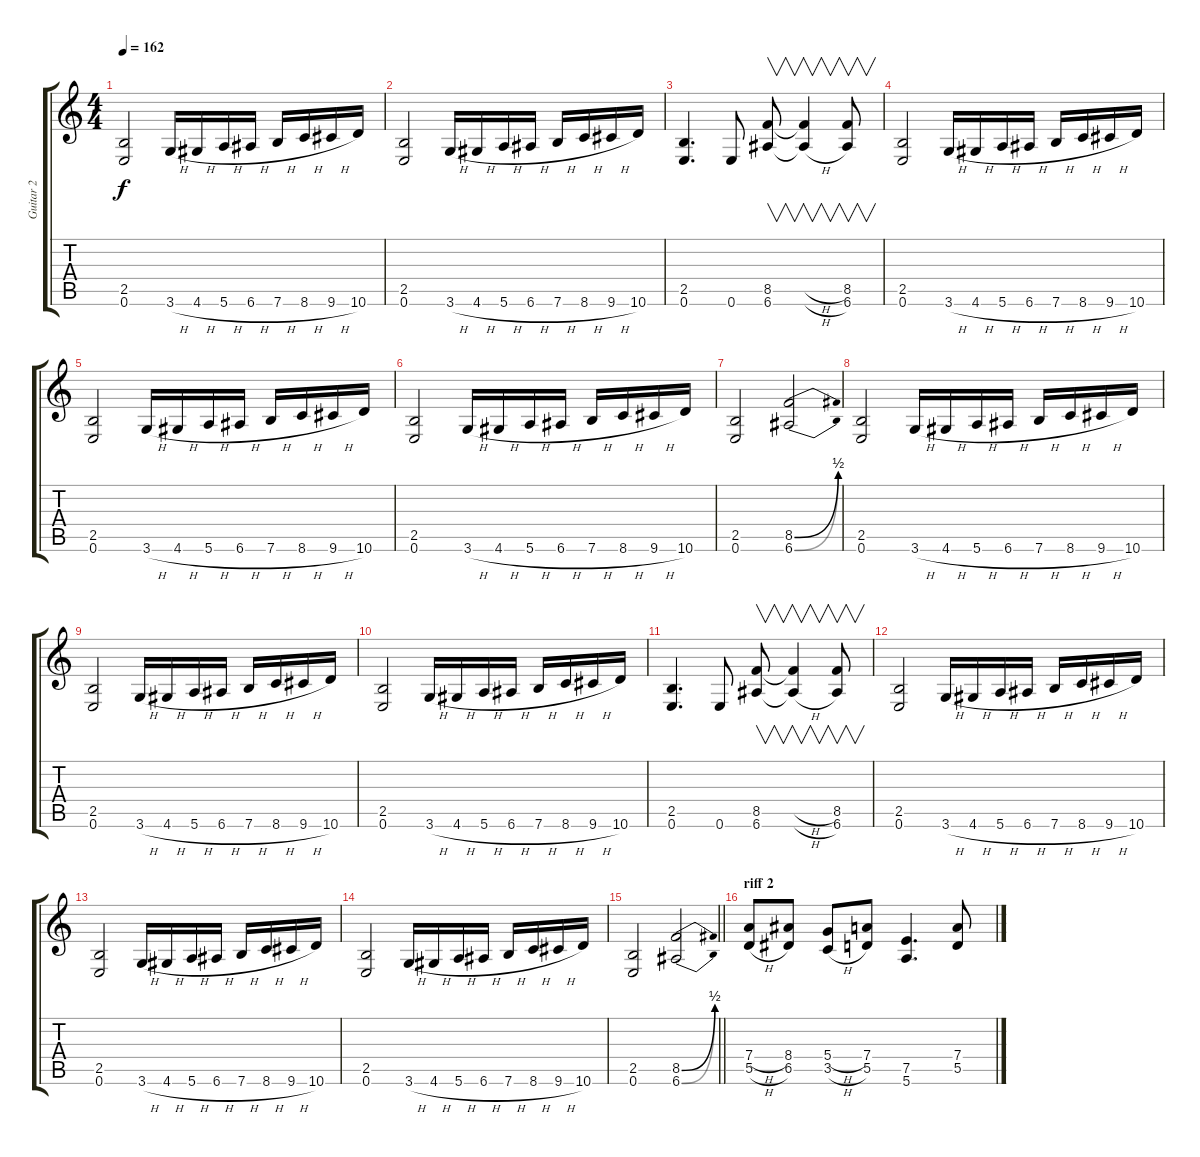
\track ("Guitar 2" "Guitar 2") {instrument distortionguitar}
\staff {score tabs}
\tuning (E4 B3 G3 D3 A2 E2) {hide}
\ts (4 4)
\tempo 162
\clef g2
\ks c
(2.5 0.6).2{dy f} 3.6{h}.16 4.6{h}.16 5.6{h}.16 6.6{h}.16 7.6{h}.16 8.6{h}.16 9.6{h}.16 10.6.16 |
(2.5 0.6).2 3.6{h}.16 4.6{h}.16 5.6{h}.16 6.6{h}.16 7.6{h}.16 8.6{h}.16 9.6{h}.16 10.6.16 |
(2.5 0.6).4{d} 0.6.8 (8.5 6.6).8{v} (8.5{h t} 6.6{h t}).4{v} (8.5 6.6).8{v} |
(2.5 0.6).2 3.6{h}.16 4.6{h}.16 5.6{h}.16 6.6{h}.16 7.6{h}.16 8.6{h}.16 9.6{h}.16 10.6.16 |
(2.5 0.6).2 3.6{h}.16 4.6{h}.16 5.6{h}.16 6.6{h}.16 7.6{h}.16 8.6{h}.16 9.6{h}.16 10.6.16 |
(2.5 0.6).2 3.6{h}.16 4.6{h}.16 5.6{h}.16 6.6{h}.16 7.6{h}.16 8.6{h}.16 9.6{h}.16 10.6.16 |
(2.5 0.6).2 (8.5{be (bend 0 0 60 2)} 6.6{be (bend 0 0 60 2)}).2 |
(2.5 0.6).2 3.6{h}.16 4.6{h}.16 5.6{h}.16 6.6{h}.16 7.6{h}.16 8.6{h}.16 9.6{h}.16 10.6.16 |
(2.5 0.6).2 3.6{h}.16 4.6{h}.16 5.6{h}.16 6.6{h}.16 7.6{h}.16 8.6{h}.16 9.6{h}.16 10.6.16 |
(2.5 0.6).2 3.6{h}.16 4.6{h}.16 5.6{h}.16 6.6{h}.16 7.6{h}.16 8.6{h}.16 9.6{h}.16 10.6.16 |
(2.5 0.6).4{d} 0.6.8 (8.5 6.6).8{v} (8.5{h t} 6.6{h t}).4{v} (8.5 6.6).8{v} |
(2.5 0.6).2 3.6{h}.16 4.6{h}.16 5.6{h}.16 6.6{h}.16 7.6{h}.16 8.6{h}.16 9.6{h}.16 10.6.16 |
(2.5 0.6).2 3.6{h}.16 4.6{h}.16 5.6{h}.16 6.6{h}.16 7.6{h}.16 8.6{h}.16 9.6{h}.16 10.6.16 |
(2.5 0.6).2 3.6{h}.16 4.6{h}.16 5.6{h}.16 6.6{h}.16 7.6{h}.16 8.6{h}.16 9.6{h}.16 10.6.16 |
\barLineRight lightlight
(2.5 0.6).2 (8.5{be (bend 0 0 60 2)} 6.6{be (bend 0 0 60 2)}).2 |
\section ("" "riff 2")
(7.4{h} 5.5{h}).8 (8.4 6.5).8 (5.4{h} 3.5{h}).8 (7.4 5.5).8 (7.5 5.6).4{d} (7.4 5.5).8
